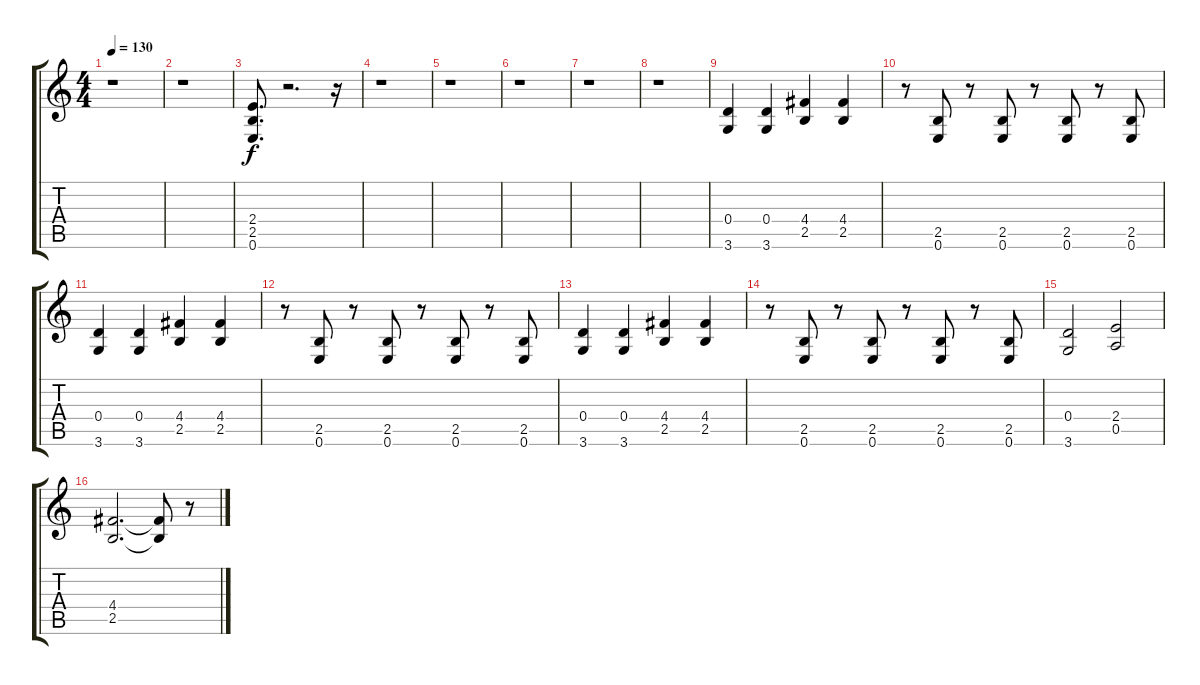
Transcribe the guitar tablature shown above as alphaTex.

\track "" {instrument overdrivenguitar}
\staff {score tabs}
\tuning (E4 B3 G3 D3 A2 E2) {hide}
\ts (4 4)
\tempo 130
\clef g2
\ks c
r.1{dy f} |
r.1 |
(2.4 2.5 0.6).8{d volume 11} r.2{d} r.16 |
r.1 |
r.1 |
r.1 |
r.1 |
r.1 |
(0.4 3.6).4 (0.4 3.6).4 (4.4 2.5).4 (4.4 2.5).4 |
r.8 (2.5 0.6).8 r.8 (2.5 0.6).8 r.8 (2.5 0.6).8 r.8 (2.5 0.6).8 |
(0.4 3.6).4 (0.4 3.6).4 (4.4 2.5).4 (4.4 2.5).4 |
r.8 (2.5 0.6).8 r.8 (2.5 0.6).8 r.8 (2.5 0.6).8 r.8 (2.5 0.6).8 |
(0.4 3.6).4 (0.4 3.6).4 (4.4 2.5).4 (4.4 2.5).4 |
r.8 (2.5 0.6).8 r.8 (2.5 0.6).8 r.8 (2.5 0.6).8 r.8 (2.5 0.6).8 |
(0.4 3.6).2 (2.4 0.5).2 |
(4.4 2.5).2{d} (4.4{t} 2.5{t}).8 r.8
